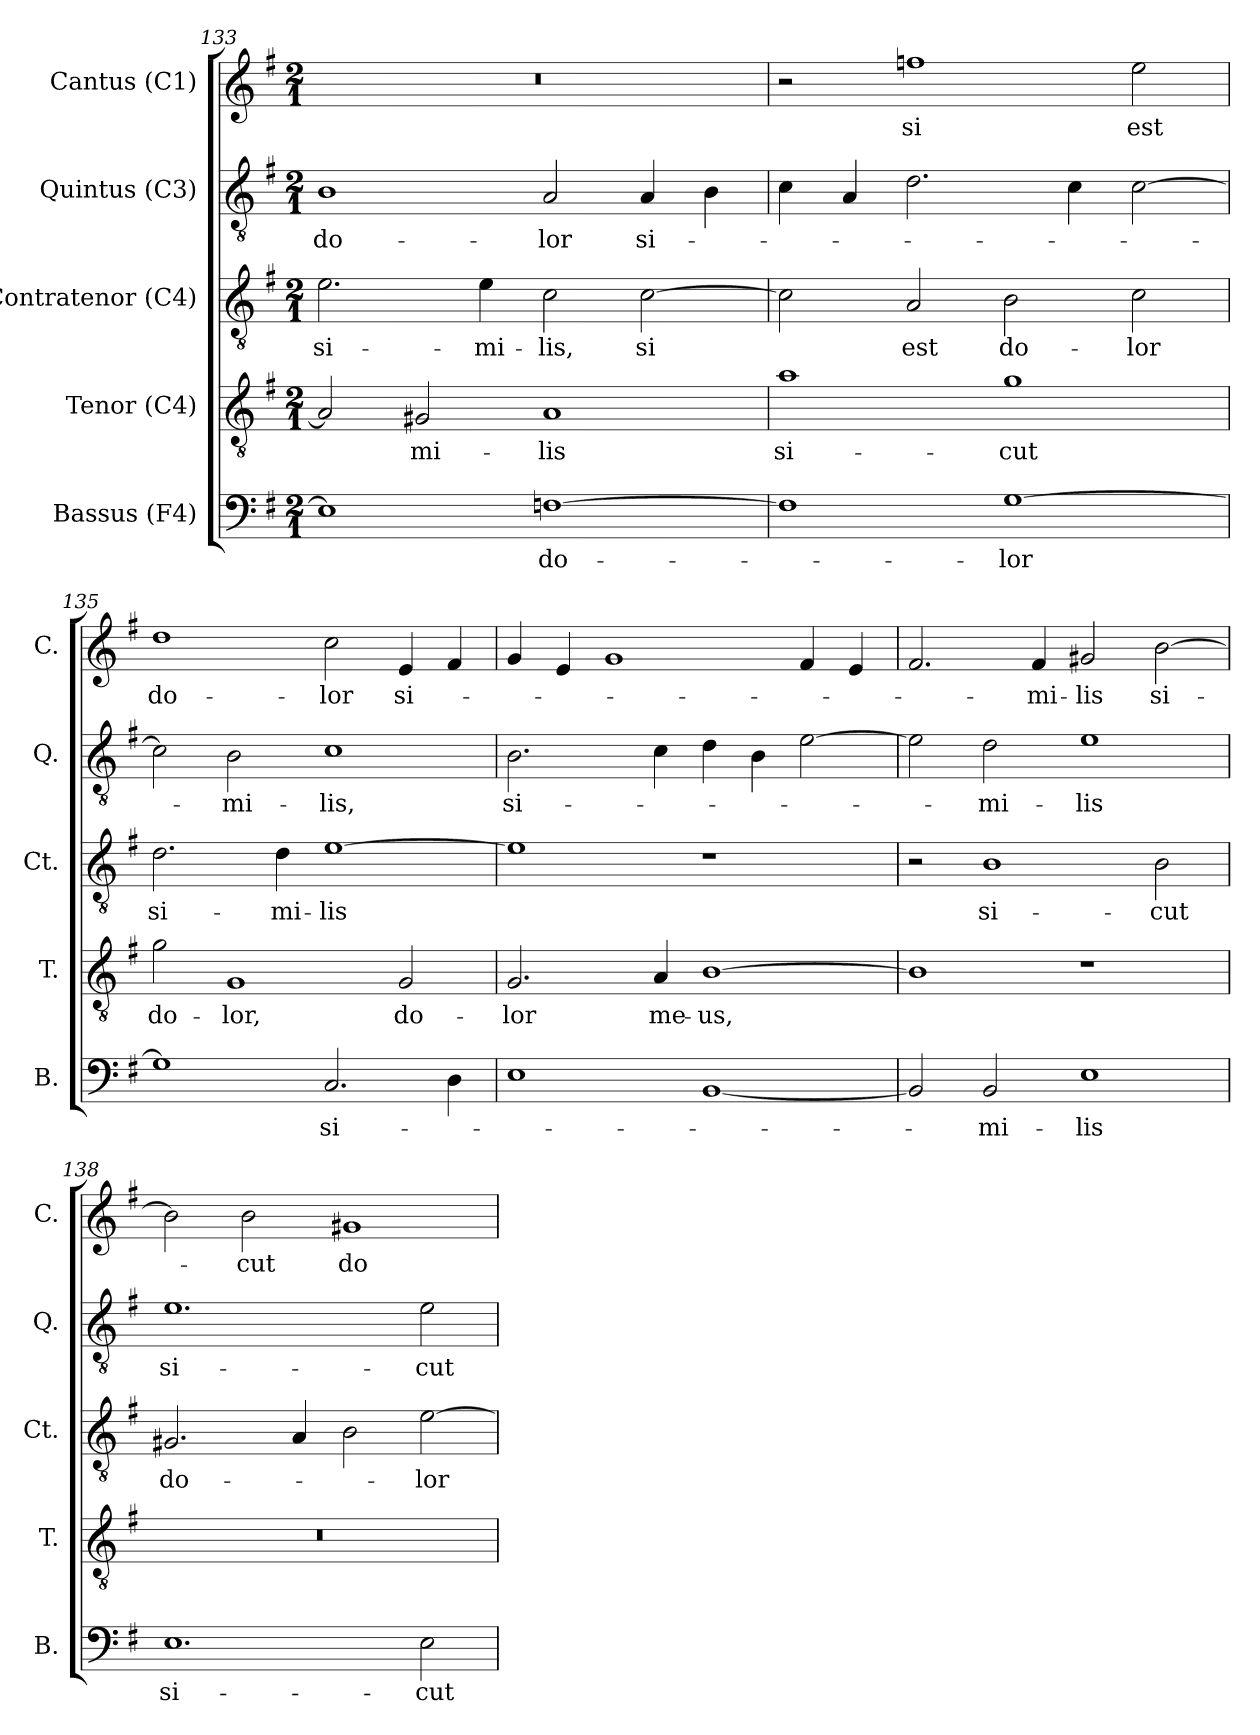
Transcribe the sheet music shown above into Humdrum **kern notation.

**kern	**text	**kern	**text	**kern	**text	**kern	**text	**kern	**text
*part5	*part5	*part4	*part4	*part3	*part3	*part2	*part2	*part1	*part1
*staff5	*staff5	*staff4	*staff4	*staff3	*staff3	*staff2	*staff2	*staff1	*staff1
*I"Bassus (F4)	*	*I"Tenor (C4)	*	*I"Contratenor (C4)	*	*I"Quintus (C3)	*	*I"Cantus (C1)	*
*I'B.	*	*I'T.	*	*I'Ct.	*	*I'Q.	*	*I'C.	*
!!LO:LB:g=z
*clefF4	*	*clefGv2	*	*clefGv2	*	*clefGv2	*	*clefG2	*
*	*	*	*	*ITrd7c12	*	*	*	*	*
*k[f#]	*	*k[f#]	*	*k[f#]	*	*k[f#]	*	*k[f#]	*
*G:	*	*G:	*	*G:	*	*G:	*	*G:	*
*M2/1	*	*M2/1	*	*M2/1	*	*M2/1	*	*M2/1	*
=133	=133	=133	=133	=133	=133	=133	=133	=133	=133
!	!	!	!	!	!LO:LY:b:color=#000000	!	!	!	!
!	!	!	!	!	!	!	!LO:LY:b:color=#000000	!LO:N:vis=1	!
1Ei]	.	2Ai/]	.	2.Ei\	si-	1Bi	do-	0r	.
!	!	!	!LO:LY:b:color=#000000	!	!	!	!	!	!
.	.	2G#Xi/	-mi-	.	.	.	.	.	.
!	!	!	!	!	!LO:LY:b:color=#000000	!	!	!	!
.	.	.	.	4Ei\	-mi-	.	.	.	.
!	!LO:LY:b:color=#000000	!	!	!	!	!	!	!	!
!	!	!	!LO:LY:b:color=#000000	!	!	!	!	!	!
!	!	!	!	!	!LO:LY:b:color=#000000	!	!	!	!
!	!	!	!	!	!	!	!LO:LY:b:color=#000000	!	!
[1Fni	do-	1Ai	-lis	2Ci\	-lis,	2Ai/	-lor	.	.
!	!	!	!	!	!LO:LY:b:color=#000000	!	!	!	!
!	!	!	!	!	!	!	!LO:LY:b:color=#000000	!	!
.	.	.	.	[2Ci\	si	4Ai/	si-	.	.
.	.	.	.	.	.	4Bi\	.	.	.
=134	=134	=134	=134	=134	=134	=134	=134	=134	=134
!	!	!	!LO:LY:b:color=#000000	!	!	!	!	!	!
1Fi]	.	1ai	si-	2Ci\]	.	4ci\	.	2r	.
.	.	.	.	.	.	4Ai/	.	.	.
!	!	!	!	!	!LO:LY:b:color=#000000	!	!	!	!
!	!	!	!	!	!	!	!	!	!LO:LY:b:color=#000000
.	.	.	.	2AAi/	est	2.di\	.	1ffni	si
!	!LO:LY:b:color=#000000	!	!	!	!	!	!	!	!
!	!	!	!LO:LY:b:color=#000000	!	!	!	!	!	!
!	!	!	!	!	!LO:LY:b:color=#000000	!	!	!	!
[1Gi	-lor	1gi	-cut	2BBi\	do-	.	.	.	.
.	.	.	.	.	.	4ci\	.	.	.
!	!	!	!	!	!LO:LY:b:color=#000000	!	!	!	!
!	!	!	!	!	!	!	!	!	!LO:LY:b:color=#000000
.	.	.	.	2Ci\	-lor	[2ci\	.	2eei\	est
=135	=135	=135	=135	=135	=135	=135	=135	=135	=135
!	!	!	!LO:LY:b:color=#000000	!	!	!	!	!	!
!	!	!	!	!	!LO:LY:b:color=#000000	!	!	!	!
!	!	!	!	!	!	!	!	!	!LO:LY:b:color=#000000
1Gi]	.	2gi\	do-	2.Di\	si-	2ci\]	.	1ddi	do-
!	!	!	!LO:LY:b:color=#000000	!	!	!	!	!	!
!	!	!	!	!	!	!	!LO:LY:b:color=#000000	!	!
.	.	1Gi	-lor,	.	.	2Bi\	-mi-	.	.
!	!	!	!	!	!LO:LY:b:color=#000000	!	!	!	!
.	.	.	.	4Di\	-mi-	.	.	.	.
!	!LO:LY:b:color=#000000	!	!	!	!	!	!	!	!
!	!	!	!	!	!LO:LY:b:color=#000000	!	!	!	!
!	!	!	!	!	!	!	!LO:LY:b:color=#000000	!	!
!	!	!	!	!	!	!	!	!	!LO:LY:b:color=#000000
2.Ci/	si-	.	.	[1Ei	-lis	1ci	-lis,	2cci\	-lor
!	!	!	!LO:LY:b:color=#000000	!	!	!	!	!	!
!	!	!	!	!	!	!	!	!	!LO:LY:b:color=#000000
.	.	2Gi/	do-	.	.	.	.	4ei/	si-
4Di\	.	.	.	.	.	.	.	4f#i/	.
=136	=136	=136	=136	=136	=136	=136	=136	=136	=136
!	!	!	!LO:LY:b:color=#000000	!	!	!	!	!	!
!	!	!	!	!	!	!	!LO:LY:b:color=#000000	!	!
1Ei	.	2.Gi/	-lor	1Ei]	.	2.Bi\	si-	4gi/	.
.	.	.	.	.	.	.	.	4ei/	.
.	.	.	.	.	.	.	.	1gi	.
!	!	!	!LO:LY:b:color=#000000	!	!	!	!	!	!
.	.	4Ai/	me-	.	.	4ci\	.	.	.
!	!	!	!LO:LY:b:color=#000000	!	!	!	!	!	!
[1BBi	.	[1Bi	-us,	1r	.	4di\	.	.	.
.	.	.	.	.	.	4Bi\	.	.	.
.	.	.	.	.	.	[2ei\	.	4f#i/	.
.	.	.	.	.	.	.	.	4ei/	.
=137	=137	=137	=137	=137	=137	=137	=137	=137	=137
2BBi/]	.	1Bi]	.	2r	.	2ei\]	.	2.f#i/	.
!	!LO:LY:b:color=#000000	!	!	!	!	!	!	!	!
!	!	!	!	!	!LO:LY:b:color=#000000	!	!	!	!
!	!	!	!	!	!	!	!LO:LY:b:color=#000000	!	!
2BBi/	-mi-	.	.	1BBi	si-	2di\	-mi-	.	.
!	!	!	!	!	!	!	!	!	!LO:LY:b:color=#000000
.	.	.	.	.	.	.	.	4f#i/	-mi-
!	!LO:LY:b:color=#000000	!	!	!	!	!	!	!	!
!	!	!	!	!	!	!	!LO:LY:b:color=#000000	!	!
!	!	!	!	!	!	!	!	!	!LO:LY:b:color=#000000
1Ei	-lis	1r	.	.	.	1ei	-lis	2g#Xi/	-lis
!	!	!	!	!	!LO:LY:b:color=#000000	!	!	!	!
!	!	!	!	!	!	!	!	!	!LO:LY:b:color=#000000
.	.	.	.	2BBi\	-cut	.	.	[2bi\	si-
!!LO:PB:g=z
=138	=138	=138	=138	=138	=138	=138	=138	=138	=138
!	!LO:LY:b:color=#000000	!LO:N:vis=1	!	!	!	!	!	!	!
!	!	!	!	!	!LO:LY:b:color=#000000	!	!	!	!
!	!	!	!	!	!	!	!LO:LY:b:color=#000000	!	!
1.Ei	si-	0r	.	2.GG#Xi/	do-	1.ei	si-	2bi\]	.
!	!	!	!	!	!	!	!	!	!LO:LY:b:color=#000000
.	.	.	.	.	.	.	.	2bi\	-cut
.	.	.	.	4AAi/	.	.	.	.	.
!	!	!	!	!	!	!	!	!	!LO:LY:b:color=#000000
.	.	.	.	2BBi\	.	.	.	1g#Xi	do-
!	!LO:LY:b:color=#000000	!	!	!	!	!	!	!	!
!	!	!	!	!	!LO:LY:b:color=#000000	!	!	!	!
!	!	!	!	!	!	!	!LO:LY:b:color=#000000	!	!
2Ei\	-cut	.	.	[2Ei\	-lor	2ei\	-cut	.	.
=	=	=	=	=	=	=	=	=	=
*-	*-	*-	*-	*-	*-	*-	*-	*-	*-
